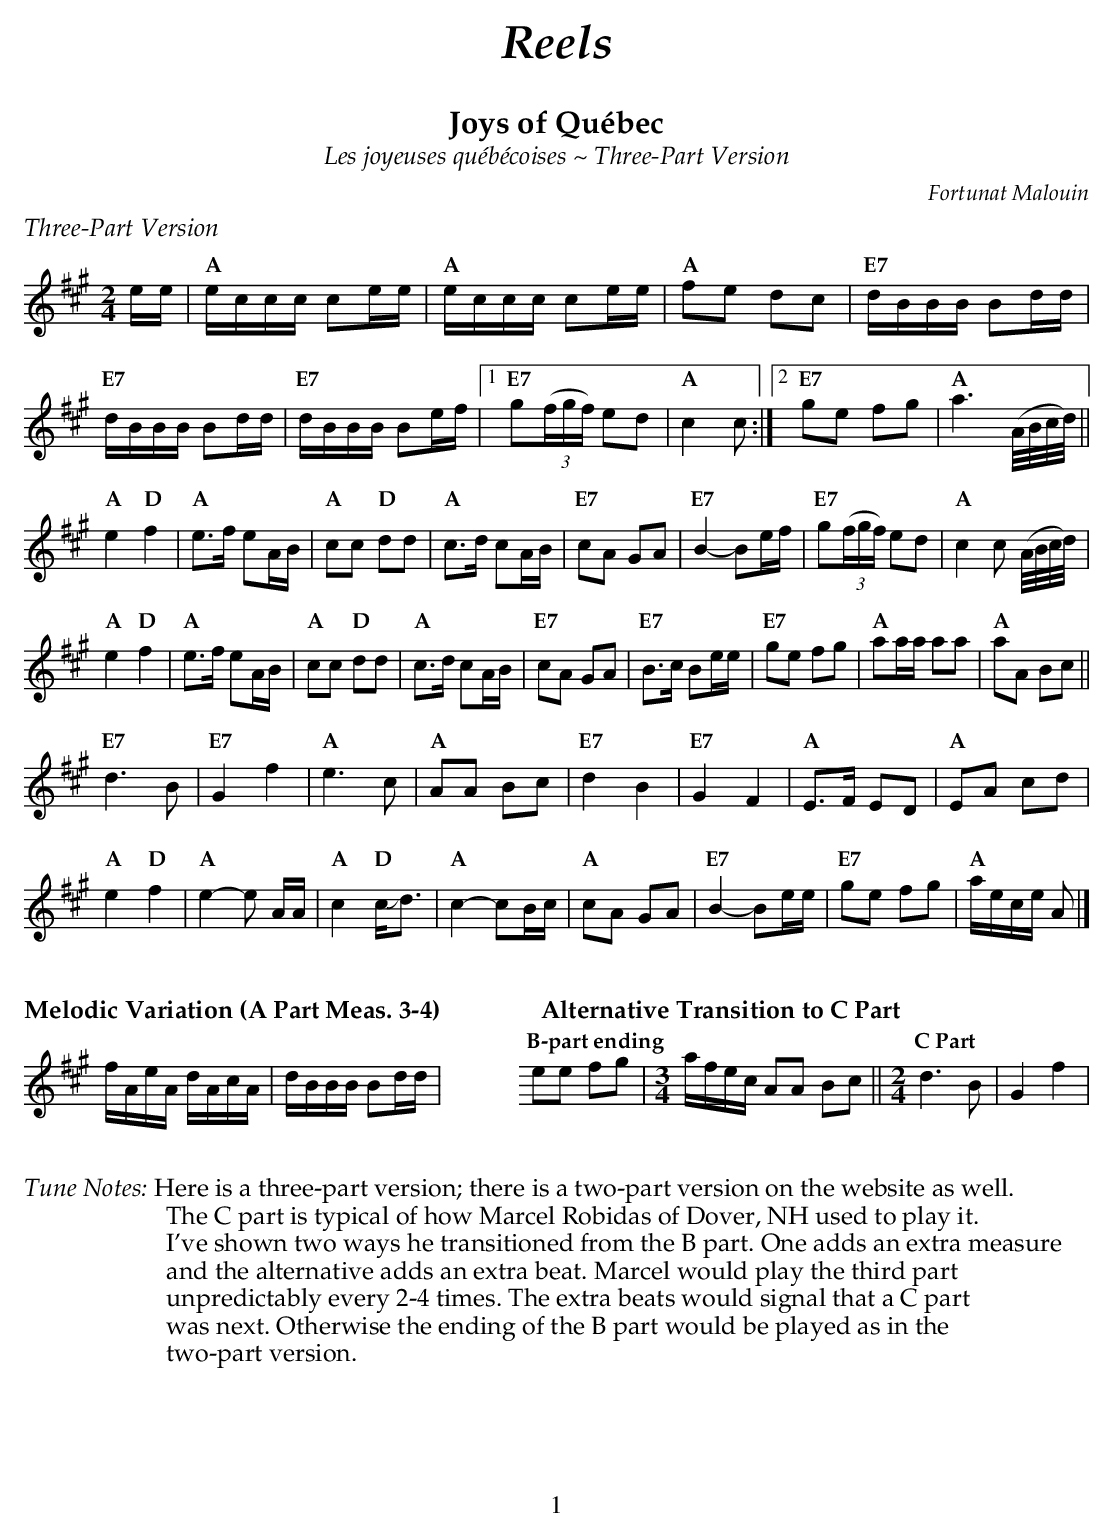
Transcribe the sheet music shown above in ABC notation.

X:1
T:Joys of Québec
T:Les joyeuses québécoises ~ Three-Part Version
C:Fortunat Malouin
U:s = !slide!
U:t = !trill!
M:2/4
L:1/16
K:A
%%text $2Three-Part Version$0
 ee |\
"A"  eccc c2ee     | "A"  eccc  c2ee     | "A" f2e2 d2c2        | "E7" dBBB B2dd |
"E7" dBBB  B2dd    | "E7" dBBB B2ef      |1 "E7" g2((3fgf) e2d2 |\
"A" c4 c2         :|2 "E7" g2e2 f2g2     | "A" a6 (A/B/c/d/)    ||
"A" e4 "D" f4      | "A" e3f e2AB        | "A" c2c2 "D" d2d2    | "A" c2>d2 c2AB      |\
"E7" c2A2  G2A2    | "E7" B4-B2ef        | "E7" g2((3fgf) e2d2  | "A" c4 c2 (A/B/c/d/) |
"A" e4 "D" f4      | "A" e3f e2AB        | "A" c2c2 "D" d2d2    | "A" c2>d2 c2AB      |\
"E7" c2A2  G2A2    | "E7" B2>c2 B2ee     |  "E7" g2e2 f2g2      |  "A" a2aa a2a2 | "A" a2A2 B2c2 ||
"E7" d4>B4 | "E7" G4 f4 | "A" e4>c4      | "A" A2A2 B2c2 |\
"E7" d4 B4 | "E7" G4 F4 | "A" E2>F2 E2D2 | "A" E2A2 c2d2 |
"A" e4 "D" f4      | "A" e4- e2 AA       | "A" c4 "D" c2<sd2    | "A" c4- c2Bc      |\
"A" c2A2   G2A2    | "E7" B4-B2ee        | "E7" g2e2 f2g2       | "A" aece A2 |]
%%vskip 15
%%textfont Palatino-Bold 16
%%text Melodic Variation (A Part Meas. 3-4)                Alternative Transition to C Part
 fAeA dAcA | dBBB B2dd |\
 "B-part ending" e2e2 f2g2 |  [M:3/4] afec A2A2 B2c2  ||[M:2/4]\
 "C Part" d4>B4 | G4 f4    |
